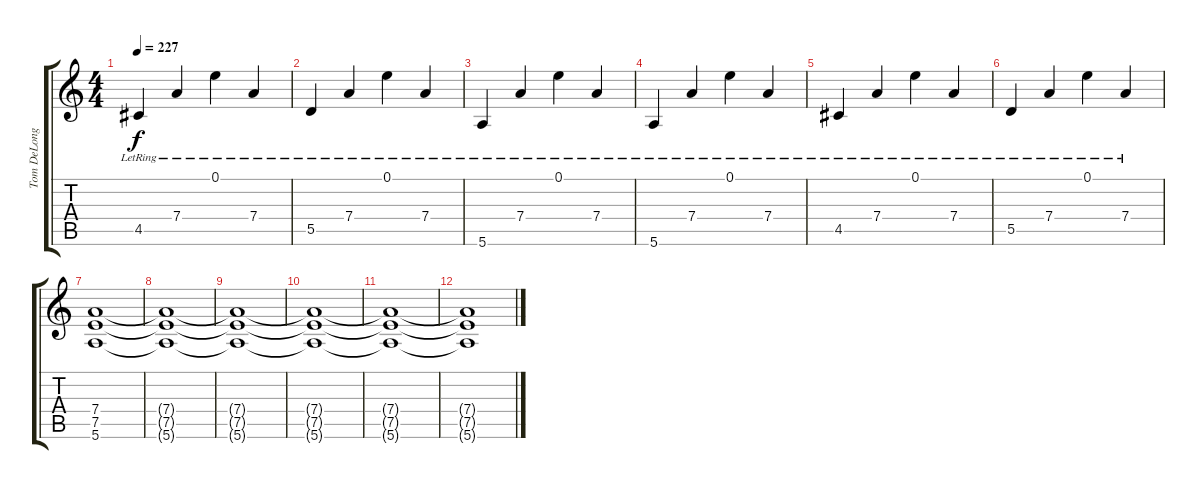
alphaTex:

\track ("Tom DeLonge - Guitarra" "Tom DeLong") {instrument distortionguitar}
\staff {score tabs}
\tuning (E4 B3 G3 D3 A2 E2) {hide}
\ts (4 4)
\tempo 227
\clef g2
\ks c
4.5{lr}.4{dy f} 7.4{lr}.4 0.1{lr}.4 7.4{lr}.4 |
5.5{lr}.4 7.4{lr}.4 0.1{lr}.4 7.4{lr}.4 |
5.6{lr}.4 7.4{lr}.4 0.1{lr}.4 7.4{lr}.4 |
5.6{lr}.4 7.4{lr}.4 0.1{lr}.4 7.4{lr}.4 |
4.5{lr}.4 7.4{lr}.4 0.1{lr}.4 7.4{lr}.4 |
5.5{lr}.4 7.4{lr}.4 0.1{lr}.4 7.4{lr}.4 |
(7.4 7.5 5.6).1 |
(7.4{t} 7.5{t} 5.6{t}).1 |
(7.4{t} 7.5{t} 5.6{t}).1{volume 8} |
(7.4{t} 7.5{t} 5.6{t}).1 |
(7.4{t} 7.5{t} 5.6{t}).1{volume 0} |
(7.4{t} 7.5{t} 5.6{t}).1
